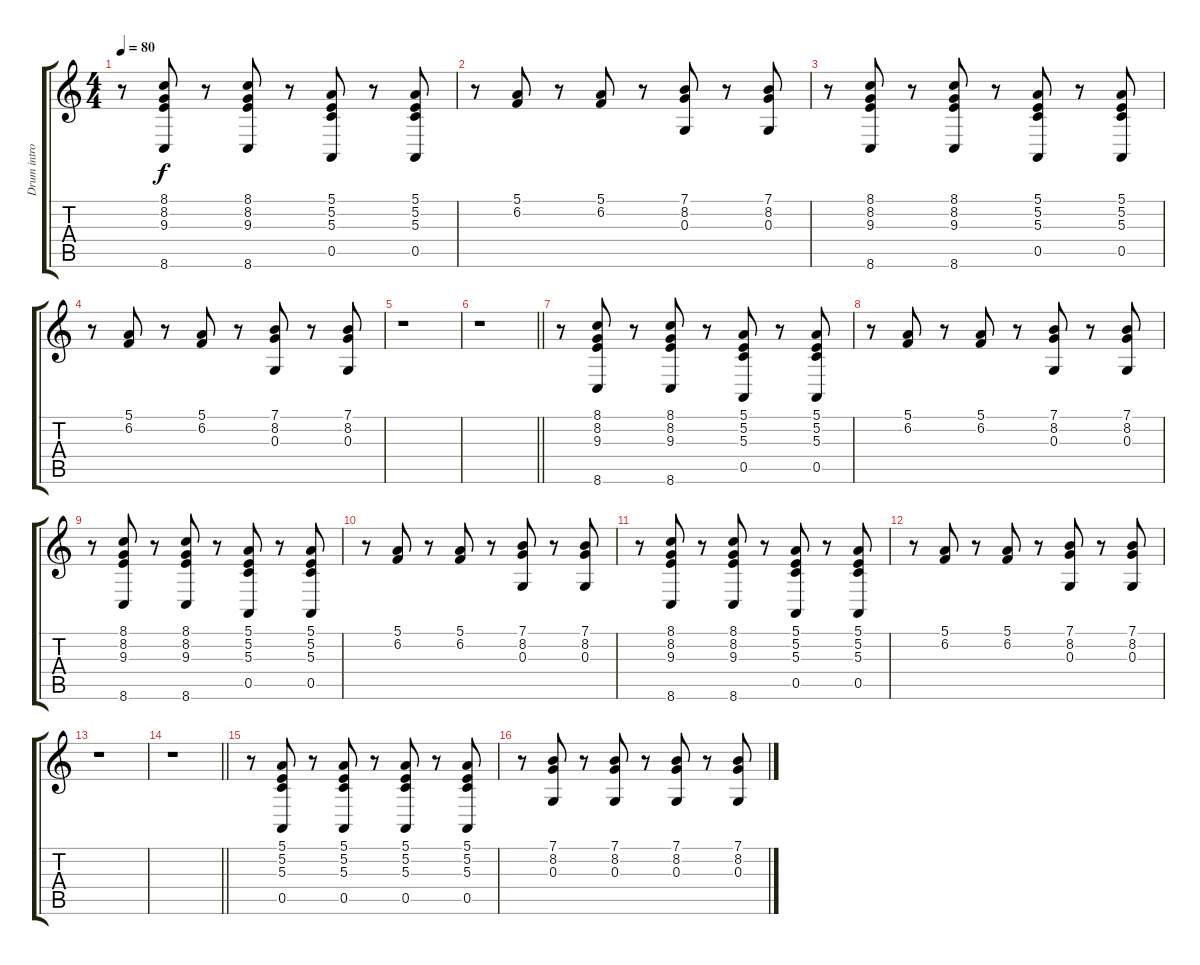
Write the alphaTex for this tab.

\track ("Drum intro and Piano" "Drum intro") {instrument electricpiano1}
\staff {score tabs}
\tuning (E4 B3 G3 D3 A2 E2) {hide}
\ts (4 4)
\tempo 80
\clef g2
\ks c
r.8{dy f} (8.1 8.2 9.3 8.6).8 r.8 (8.1 8.2 9.3 8.6).8 r.8 (5.1 5.2 5.3 0.5).8 r.8 (5.1 5.2 5.3 0.5).8 |
r.8 (5.1 6.2).8 r.8 (5.1 6.2).8 r.8 (7.1 8.2 0.3).8 r.8 (7.1 8.2 0.3).8 |
r.8 (8.1 8.2 9.3 8.6).8 r.8 (8.1 8.2 9.3 8.6).8 r.8 (5.1 5.2 5.3 0.5).8 r.8 (5.1 5.2 5.3 0.5).8 |
r.8 (5.1 6.2).8 r.8 (5.1 6.2).8 r.8 (7.1 8.2 0.3).8 r.8 (7.1 8.2 0.3).8 |
r.1 |
\barLineRight lightlight
r.1 |
r.8 (8.1 8.2 9.3 8.6).8 r.8 (8.1 8.2 9.3 8.6).8 r.8 (5.1 5.2 5.3 0.5).8 r.8 (5.1 5.2 5.3 0.5).8 |
r.8 (5.1 6.2).8 r.8 (5.1 6.2).8 r.8 (7.1 8.2 0.3).8 r.8 (7.1 8.2 0.3).8 |
r.8 (8.1 8.2 9.3 8.6).8 r.8 (8.1 8.2 9.3 8.6).8 r.8 (5.1 5.2 5.3 0.5).8 r.8 (5.1 5.2 5.3 0.5).8 |
r.8 (5.1 6.2).8 r.8 (5.1 6.2).8 r.8 (7.1 8.2 0.3).8 r.8 (7.1 8.2 0.3).8 |
r.8 (8.1 8.2 9.3 8.6).8 r.8 (8.1 8.2 9.3 8.6).8 r.8 (5.1 5.2 5.3 0.5).8 r.8 (5.1 5.2 5.3 0.5).8 |
r.8 (5.1 6.2).8 r.8 (5.1 6.2).8 r.8 (7.1 8.2 0.3).8 r.8 (7.1 8.2 0.3).8 |
r.1 |
\barLineRight lightlight
r.1 |
r.8 (5.1 5.2 5.3 0.5).8 r.8 (5.1 5.2 5.3 0.5).8 r.8 (5.1 5.2 5.3 0.5).8 r.8 (5.1 5.2 5.3 0.5).8 |
r.8 (7.1 8.2 0.3).8 r.8 (7.1 8.2 0.3).8 r.8 (7.1 8.2 0.3).8 r.8 (7.1 8.2 0.3).8
